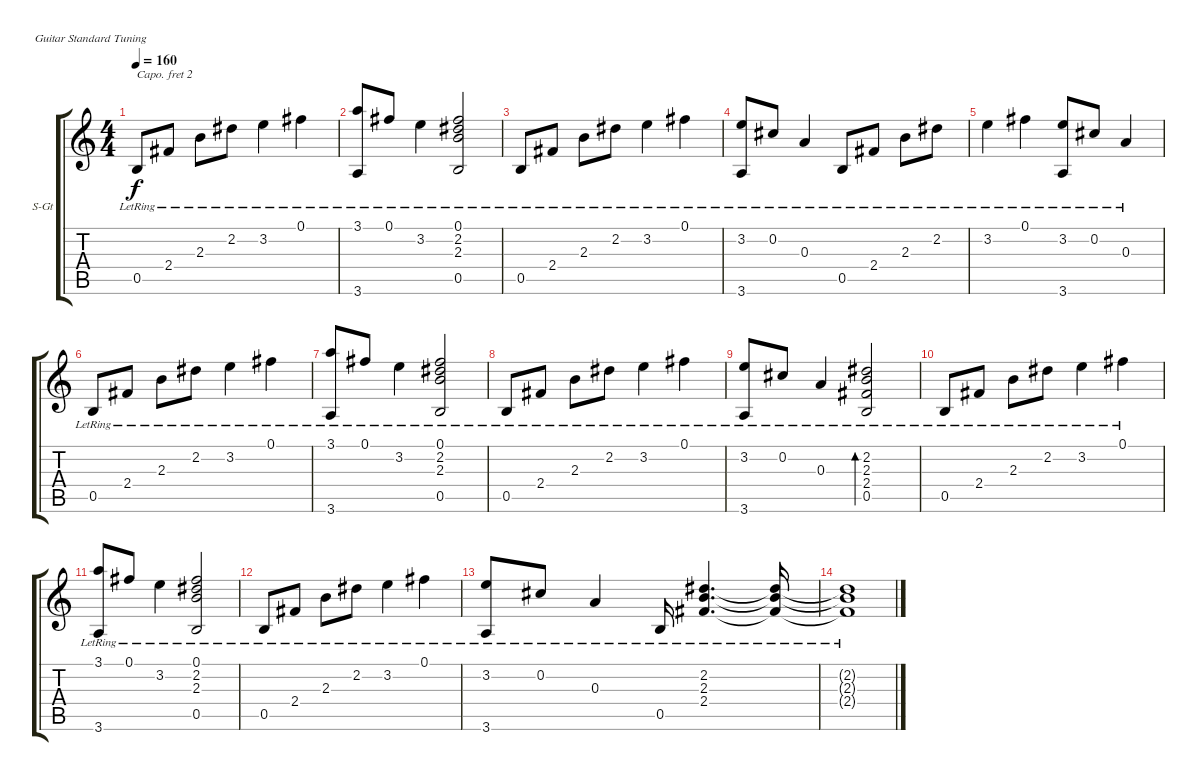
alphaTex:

\bracketExtendMode groupsimilarinstruments
\firstSystemTrackNameOrientation horizontal
\otherSystemsTrackNameOrientation horizontal
\track ("Track 1" "S-Gt") {instrument acousticguitarsteel}
\staff {score tabs}
\capo 2
\tuning (E4 B3 G3 D3 A2 E2)
\ts (4 4)
\tempo 160
\clef g2
\ks c
0.5{lr}.8{dy f} 2.4{lr}.8 2.3{lr}.8 2.2{lr}.8 3.2{lr}.4 0.1{lr}.4 |
(3.1{lr} 3.6{lr}).8 0.1{lr}.8 3.2{lr}.4 (0.1{lr} 2.2{lr} 2.3{lr} 0.5{lr}).2 |
0.5{lr}.8 2.4{lr}.8 2.3{lr}.8 2.2{lr}.8 3.2{lr}.4 0.1{lr}.4 |
(3.2{lr} 3.6{lr}).8 0.2{lr}.8 0.3{lr}.4 0.5{lr}.8 2.4{lr}.8 2.3{lr}.8 2.2{lr}.8 |
3.2{lr}.4 0.1{lr}.4 (3.2{lr} 3.6{lr}).8 0.2{lr}.8 0.3{lr}.4 |
0.5{lr}.8 2.4{lr}.8 2.3{lr}.8 2.2{lr}.8 3.2{lr}.4 0.1{lr}.4 |
(3.1{lr} 3.6{lr}).8 0.1{lr}.8 3.2{lr}.4 (0.1{lr} 2.2{lr} 2.3{lr} 0.5{lr}).2 |
0.5{lr}.8 2.4{lr}.8 2.3{lr}.8 2.2{lr}.8 3.2{lr}.4 0.1{lr}.4 |
(3.2{lr} 3.6{lr}).8 0.2{lr}.8 0.3{lr}.4 (2.2{lr} 2.3{lr} 2.4{lr} 0.5{lr}).2{bd 240} |
0.5{lr}.8 2.4{lr}.8 2.3{lr}.8 2.2{lr}.8 3.2{lr}.4 0.1{lr}.4 |
(3.1{lr} 3.6{lr}).8 0.1{lr}.8 3.2{lr}.4 (0.1{lr} 2.2{lr} 2.3{lr} 0.5{lr}).2 |
0.5{lr}.8 2.4{lr}.8 2.3{lr}.8 2.2{lr}.8 3.2{lr}.4 0.1{lr}.4 |
(3.2{lr} 3.6{lr}).8 0.2{lr}.8 0.3{lr}.4 0.5{lr}.16 (2.2{lr} 2.3{lr} 2.4{lr}).4{d} (2.2{lr t} 2.3{lr t} 2.4{lr t}).16 |
(2.2{lr t} 2.3{lr t} 2.4{lr t}).1
